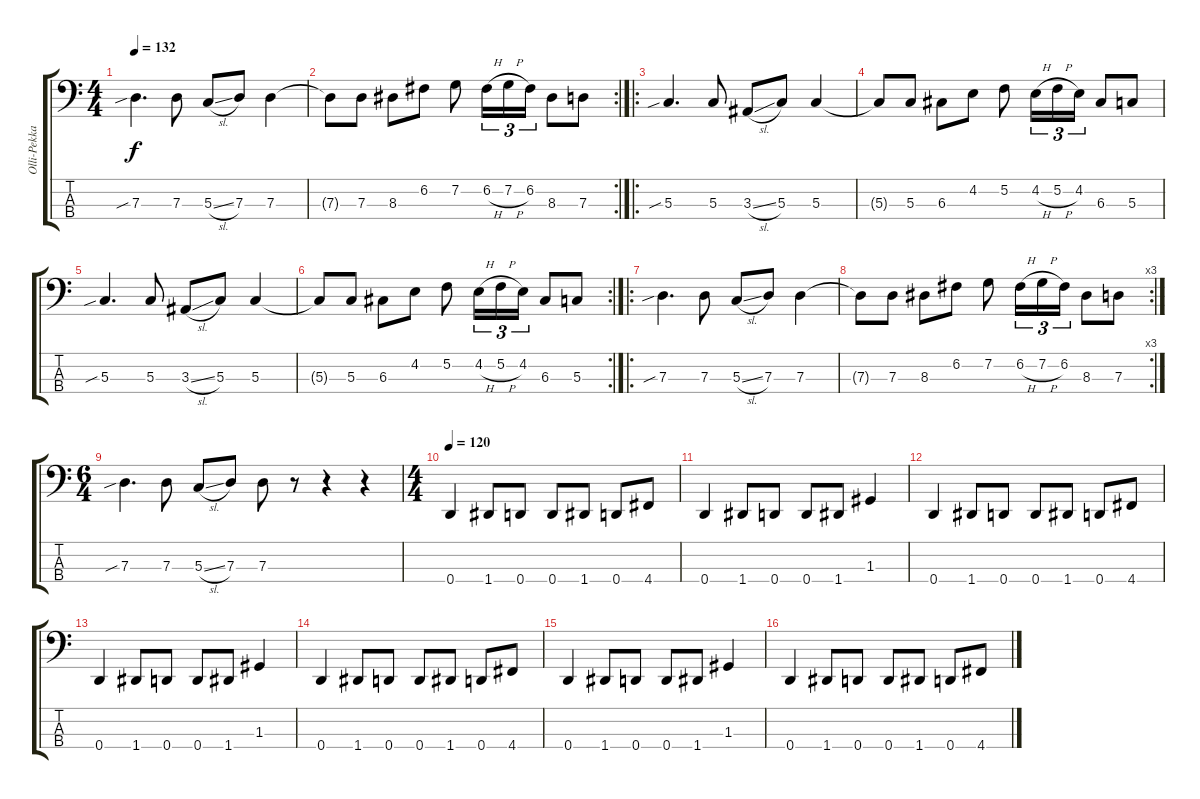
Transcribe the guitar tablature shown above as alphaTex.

\track ("Olli-Pekka Laine" "Olli-Pekka") {instrument electricbassfinger}
\staff {score tabs}
\tuning (F2 C2 G1 D1) {hide}
\ts (4 4)
\tempo 132
\clef f4
\ks c
7.3{sib}.4{d dy f} 7.3.8 5.3{sl}.8 7.3.8 7.3.4 |
\rc 2
7.3{t}.8 7.3.8 8.3.8 6.2.8 7.2.8 6.2{h}.16{tu (3 2)} 7.2{h}.16{tu (3 2)} 6.2.16{tu (3 2)} 8.3.8 7.3.8 |
\ro
5.3{sib}.4{d} 5.3.8 3.3{sl}.8 5.3.8 5.3.4 |
5.3{t}.8 5.3.8 6.3.8 4.2.8 5.2.8 4.2{h}.16{tu (3 2)} 5.2{h}.16{tu (3 2)} 4.2.16{tu (3 2)} 6.3.8 5.3.8 |
5.3{sib}.4{d} 5.3.8 3.3{sl}.8 5.3.8 5.3.4 |
\rc 2
5.3{t}.8 5.3.8 6.3.8 4.2.8 5.2.8 4.2{h}.16{tu (3 2)} 5.2{h}.16{tu (3 2)} 4.2.16{tu (3 2)} 6.3.8 5.3.8 |
\ro
7.3{sib}.4{d} 7.3.8 5.3{sl}.8 7.3.8 7.3.4 |
\rc 3
7.3{t}.8 7.3.8 8.3.8 6.2.8 7.2.8 6.2{h}.16{tu (3 2)} 7.2{h}.16{tu (3 2)} 6.2.16{tu (3 2)} 8.3.8 7.3.8 |
\ts (6 4)
7.3{sib}.4{d} 7.3.8 5.3{sl}.8 7.3.8 7.3.8 r.8 r.4 r.4 |
\ts (4 4)
\tempo 120
0.4.4 1.4.8 0.4.8 0.4.8 1.4.8 0.4.8 4.4.8 |
0.4.4 1.4.8 0.4.8 0.4.8 1.4.8 1.3.4 |
0.4.4 1.4.8 0.4.8 0.4.8 1.4.8 0.4.8 4.4.8 |
0.4.4 1.4.8 0.4.8 0.4.8 1.4.8 1.3.4 |
0.4.4 1.4.8 0.4.8 0.4.8 1.4.8 0.4.8 4.4.8 |
0.4.4 1.4.8 0.4.8 0.4.8 1.4.8 1.3.4 |
0.4.4 1.4.8 0.4.8 0.4.8 1.4.8 0.4.8 4.4.8
